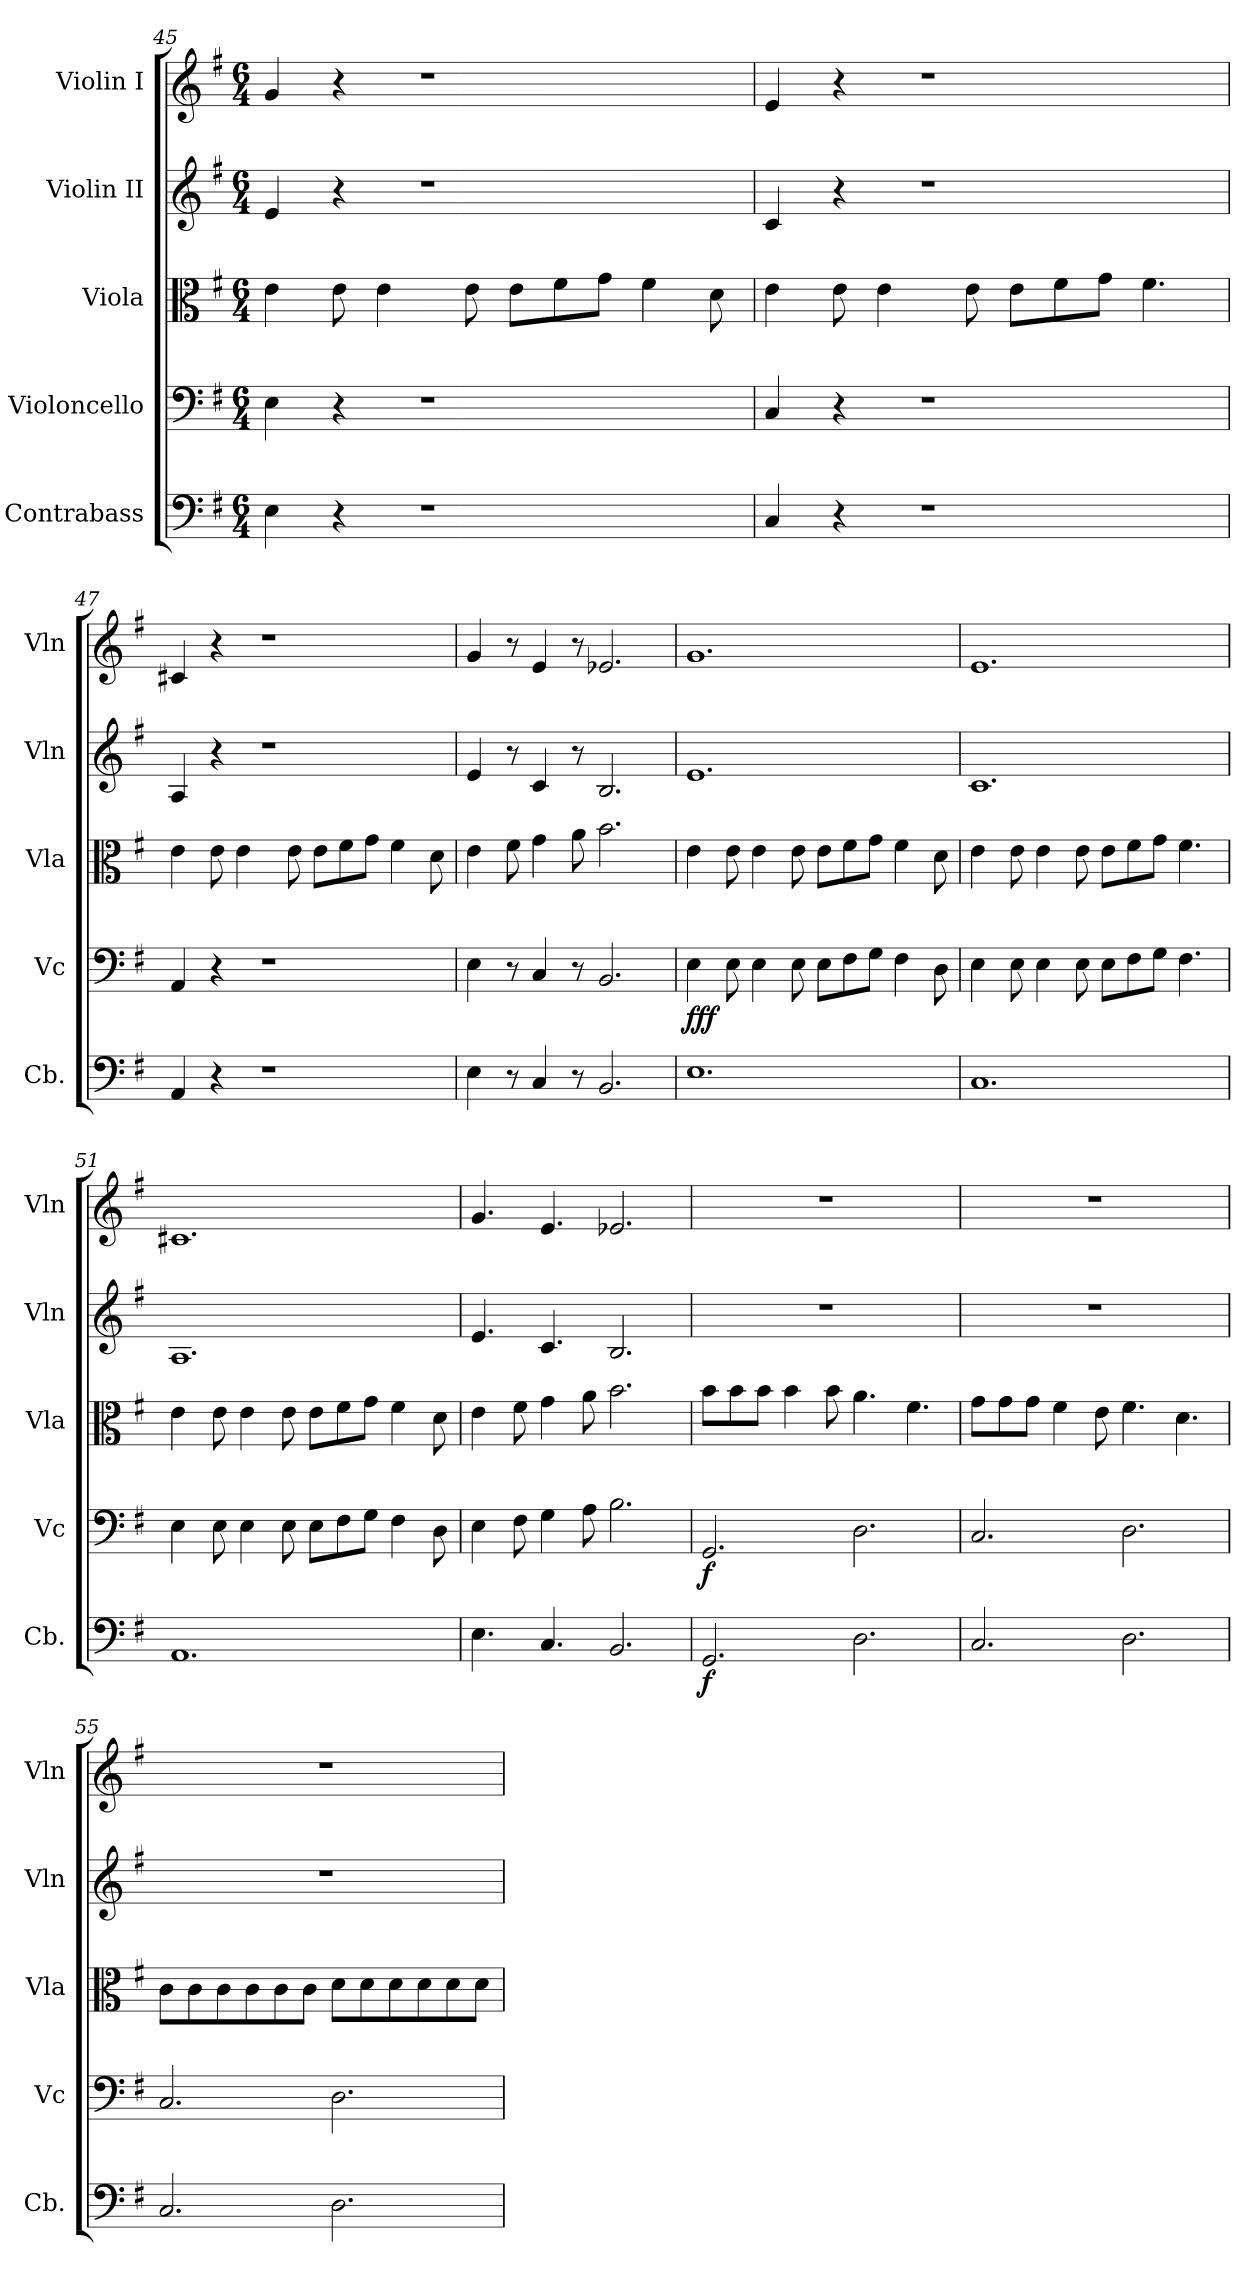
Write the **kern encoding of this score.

**kern	**dynam	**kern	**dynam	**kern	**kern	**kern
*part5	*part5	*part4	*part4	*part3	*part2	*part1
*staff5	*staff5	*staff4	*staff4	*staff3	*staff2	*staff1
*I"Contrabass	*	*I"Violoncello	*	*I"Viola	*I"Violin II	*I"Violin I
*I'Cb.	*	*I'Vc	*	*I'Vla	*I'Vln	*I'Vln
*clefF4	*	*clefF4	*	*clefC3	*clefG2	*clefG2
*ITrd7c12	*	*	*	*	*	*
*k[f#]	*	*k[f#]	*	*k[f#]	*k[f#]	*k[f#]
*M6/4	*	*M6/4	*	*M6/4	*M6/4	*M6/4
=45	=45	=45	=45	=45	=45	=45
4EE\	.	4E\	.	4e\	4e/	4g/
4r	.	4r	.	8e\	4r	4r
.	.	.	.	4e\	.	.
1r	.	1r	.	.	1r	1r
.	.	.	.	8e\	.	.
.	.	.	.	8e\L	.	.
.	.	.	.	8f#\	.	.
.	.	.	.	8g\J	.	.
.	.	.	.	4f#\	.	.
.	.	.	.	8d\	.	.
=46	=46	=46	=46	=46	=46	=46
4CC/	.	4C/	.	4e\	4c/	4e/
4r	.	4r	.	8e\	4r	4r
.	.	.	.	4e\	.	.
1r	.	1r	.	.	1r	1r
.	.	.	.	8e\	.	.
.	.	.	.	8e\L	.	.
.	.	.	.	8f#\	.	.
.	.	.	.	8g\J	.	.
.	.	.	.	4.f#\	.	.
=47	=47	=47	=47	=47	=47	=47
4AAA/	.	4AA/	.	4e\	4A/	4c#X/
4r	.	4r	.	8e\	4r	4r
.	.	.	.	4e\	.	.
1r	.	1r	.	.	1r	1r
.	.	.	.	8e\	.	.
.	.	.	.	8e\L	.	.
.	.	.	.	8f#\	.	.
.	.	.	.	8g\J	.	.
.	.	.	.	4f#\	.	.
.	.	.	.	8d\	.	.
=48	=48	=48	=48	=48	=48	=48
4EE\	.	4E\	.	4e\	4e/	4g/
8r	.	8r	.	8f#\	8r	8r
4CC/	.	4C/	.	4g\	4c/	4e/
8r	.	8r	.	8a\	8r	8r
2.BBB/	.	2.BB/	.	2.b\	2.B/	2.e-X/
!!LO:LB:g=z
=49	=49	=49	=49	=49	=49	=49
!	!	!	!LO:DY:b	!	!	!
1.EE	.	4E\	fff	4e\	1.e	1.g
.	.	8E\	.	8e\	.	.
.	.	4E\	.	4e\	.	.
.	.	8E\	.	8e\	.	.
.	.	8E\L	.	8e\L	.	.
.	.	8F#\	.	8f#\	.	.
.	.	8G\J	.	8g\J	.	.
.	.	4F#\	.	4f#\	.	.
.	.	8D\	.	8d\	.	.
=50	=50	=50	=50	=50	=50	=50
1.CC	.	4E\	.	4e\	1.c	1.e
.	.	8E\	.	8e\	.	.
.	.	4E\	.	4e\	.	.
.	.	8E\	.	8e\	.	.
.	.	8E\L	.	8e\L	.	.
.	.	8F#\	.	8f#\	.	.
.	.	8G\J	.	8g\J	.	.
.	.	4.F#\	.	4.f#\	.	.
=51	=51	=51	=51	=51	=51	=51
1.AAA	.	4E\	.	4e\	1.A	1.c#X
.	.	8E\	.	8e\	.	.
.	.	4E\	.	4e\	.	.
.	.	8E\	.	8e\	.	.
.	.	8E\L	.	8e\L	.	.
.	.	8F#\	.	8f#\	.	.
.	.	8G\J	.	8g\J	.	.
.	.	4F#\	.	4f#\	.	.
.	.	8D\	.	8d\	.	.
=52	=52	=52	=52	=52	=52	=52
4.EE\	.	4E\	.	4e\	4.e/	4.g/
.	.	8F#\	.	8f#\	.	.
4.CC/	.	4G\	.	4g\	4.c/	4.e/
.	.	8A\	.	8a\	.	.
2.BBB/	.	2.B\	.	2.b\	2.B/	2.e-X/
=53	=53	=53	=53	=53	=53	=53
!	!LO:DY:b	!	!LO:DY:b	!	!	!
2.GGG/	f	2.GG/	f	8b\L	1.r	1.r
.	.	.	.	8b\	.	.
.	.	.	.	8b\J	.	.
.	.	.	.	4b\	.	.
.	.	.	.	8b\	.	.
2.DD\	.	2.D\	.	4.a\	.	.
.	.	.	.	4.f#\	.	.
!!LO:PB:g=z
=54	=54	=54	=54	=54	=54	=54
2.CC/	.	2.C/	.	8g\L	1.r	1.r
.	.	.	.	8g\	.	.
.	.	.	.	8g\J	.	.
.	.	.	.	4f#\	.	.
.	.	.	.	8e\	.	.
2.DD\	.	2.D\	.	4.f#\	.	.
.	.	.	.	4.d\	.	.
=55	=55	=55	=55	=55	=55	=55
2.CC/	.	2.C/	.	8c\L	1.r	1.r
.	.	.	.	8c\	.	.
.	.	.	.	8c\	.	.
.	.	.	.	8c\	.	.
.	.	.	.	8c\	.	.
.	.	.	.	8c\J	.	.
2.DD\	.	2.D\	.	8d\L	.	.
.	.	.	.	8d\	.	.
.	.	.	.	8d\	.	.
.	.	.	.	8d\	.	.
.	.	.	.	8d\	.	.
.	.	.	.	8d\J	.	.
=	=	=	=	=	=	=
*-	*-	*-	*-	*-	*-	*-
